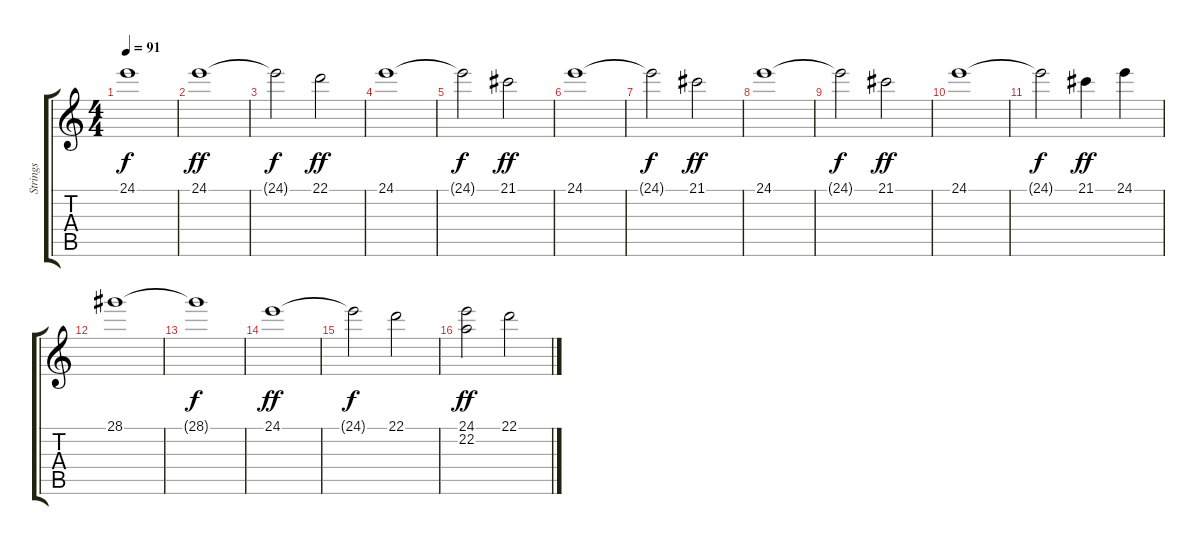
\track ("Strings" "Strings") {instrument stringensemble1}
\staff {score tabs}
\tuning (E4 B3 G3 D3 A2 E2) {hide}
\ts (4 4)
\tempo 91
\clef g2
\ks c
24.1{t}.1{dy f} |
24.1.1{dy ff} |
24.1{t}.2{dy f} 22.1.2{dy ff} |
24.1.1 |
24.1{t}.2{dy f} 21.1.2{dy ff} |
24.1.1 |
24.1{t}.2{dy f} 21.1.2{dy ff} |
24.1.1 |
24.1{t}.2{dy f} 21.1.2{dy ff} |
24.1.1 |
24.1{t}.2{dy f} 21.1.4{dy ff} 24.1.4 |
28.1.1 |
28.1{t}.1{dy f} |
24.1.1{dy ff} |
24.1{t}.2{dy f} 22.1.2 |
(24.1 22.2).2{dy ff} 22.1.2
